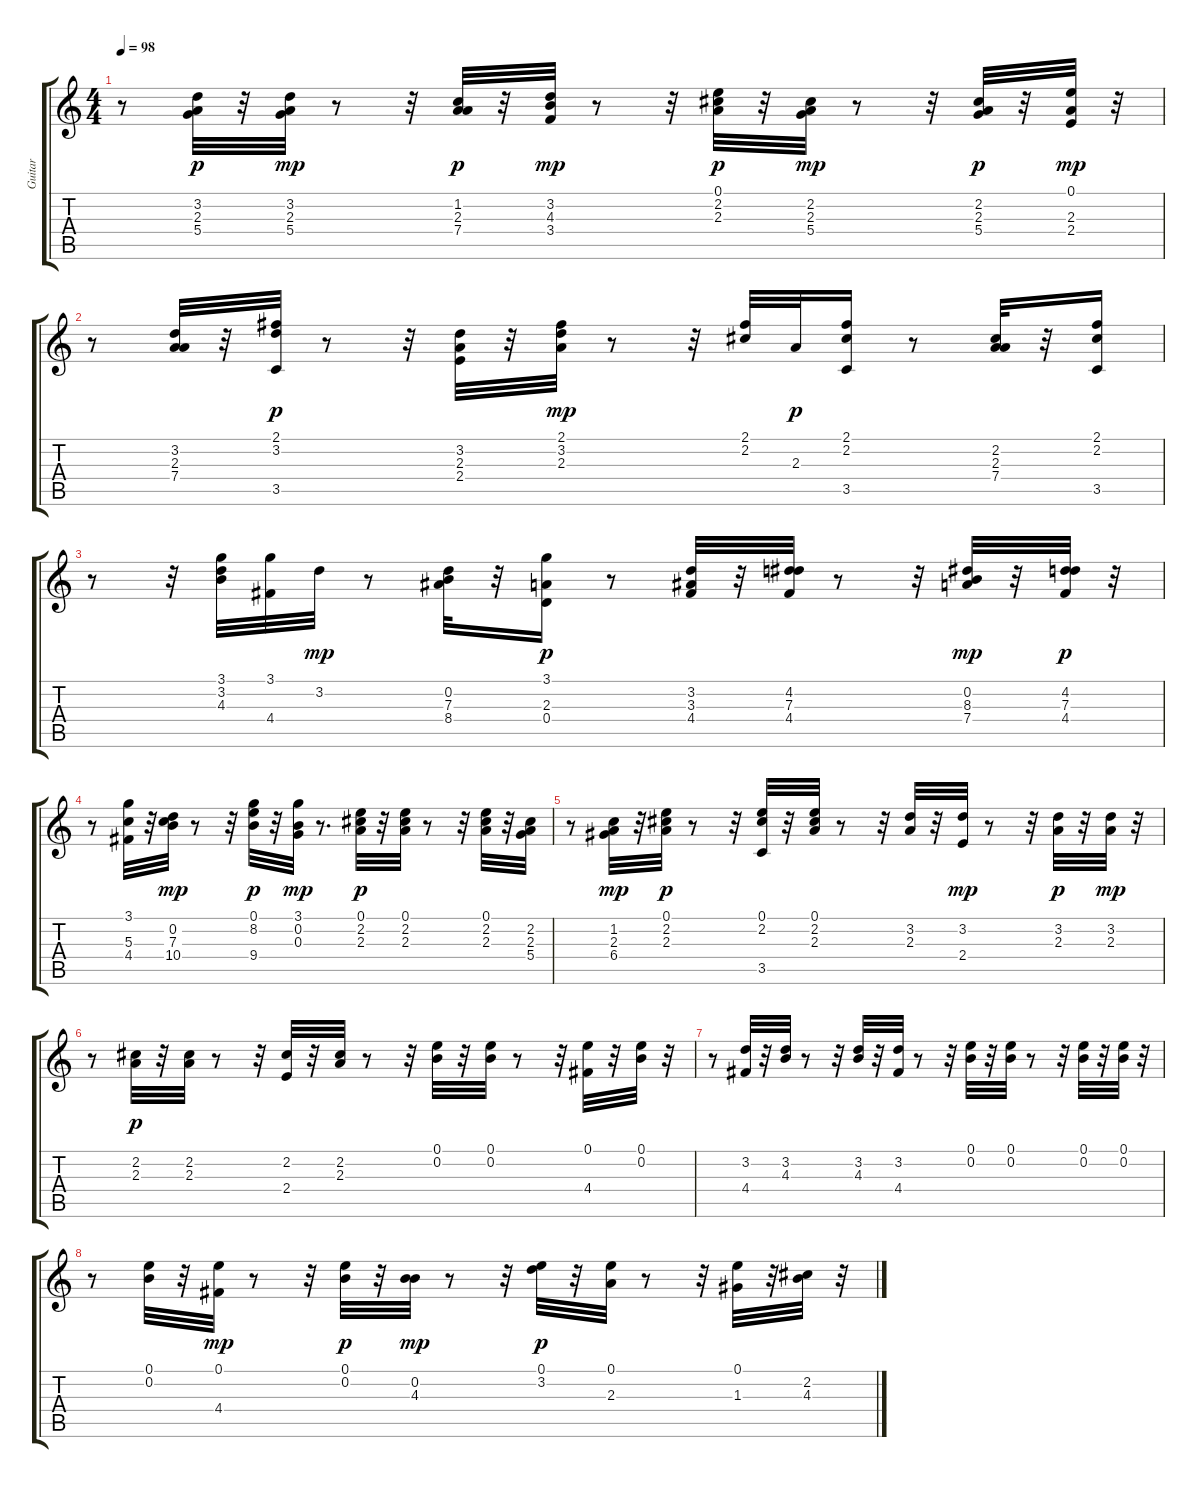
\track ("Guitar" "Guitar") {instrument overdrivenguitar}
\staff {score tabs}
\tuning (E4 B3 G3 D3 A2 E2) {hide}
\ts (4 4)
\tempo 98
\clef g2
\ks c
r.8{dy p} (3.2 2.3 5.4).32 r.32 (3.2 2.3 5.4).32{dy mp} r.8 r.32 (1.2 2.3 7.4).32{dy p} r.32 (3.2 4.3 3.4).32{dy mp} r.8 r.32 (0.1 2.2 2.3).32{dy p} r.32 (2.2 2.3 5.4).32{dy mp} r.8 r.32 (2.2 2.3 5.4).32{dy p} r.32 (0.1 2.3 2.4).32{dy mp} r.32 |
r.8 (3.2 2.3 7.4).32 r.32 (2.1 3.2 3.5).32{dy p} r.8 r.32 (3.2 2.3 2.4).32 r.32 (2.1 3.2 2.3).32{dy mp} r.8 r.32 (2.1 2.2).32 2.3.32{dy p} (2.1 2.2 3.5).16 r.8 (2.2 2.3 7.4).32 r.32 (2.1 2.2 3.5).16 |
r.8 r.32 (3.1 3.2 4.3).32 (3.1 4.4).32 3.2.32{dy mp} r.8 (0.2 7.3 8.4).32 r.32 (3.1 2.3 0.4).16{dy p} r.8 (3.2 3.3 4.4).32 r.32 (4.2 7.3 4.4).32 r.8 r.32 (0.2 8.3 7.4).32{dy mp} r.32 (4.2 7.3 4.4).32{dy p} r.32 |
r.8 (3.1 5.3 4.4).32 r.32 (0.2 7.3 10.4).32{dy mp} r.8 r.32 (0.1 8.2 9.4).32{dy p} r.32 (3.1 0.2 0.3).32{dy mp} r.8{d} (0.1 2.2 2.3).32{dy p} r.32 (0.1 2.2 2.3).32 r.8 r.32 (0.1 2.2 2.3).32 r.32 (2.2 2.3 5.4).32 |
r.8 (1.2 2.3 6.4).32{dy mp} r.32 (0.1 2.2 2.3).32{dy p} r.8 r.32 (0.1 2.2 3.5).32 r.32 (0.1 2.2 2.3).32 r.8 r.32 (3.2 2.3).32 r.32 (3.2 2.4).32{dy mp} r.8 r.32 (3.2 2.3).32{dy p} r.32 (3.2 2.3).32{dy mp} r.32 |
r.8 (2.2 2.3).32{dy p} r.32 (2.2 2.3).32 r.8 r.32 (2.2 2.4).32 r.32 (2.2 2.3).32 r.8 r.32 (0.1 0.2).32 r.32 (0.1 0.2).32 r.8 r.32 (0.1 4.4).32 r.32 (0.1 0.2).32 r.32 |
r.8 (3.2 4.4).32 r.32 (3.2 4.3).32 r.8 r.32 (3.2 4.3).32 r.32 (3.2 4.4).32 r.8 r.32 (0.1 0.2).32 r.32 (0.1 0.2).32 r.8 r.32 (0.1 0.2).32 r.32 (0.1 0.2).32 r.32 |
r.8 (0.1 0.2).32 r.32 (0.1 4.4).32{dy mp} r.8 r.32 (0.1 0.2).32{dy p} r.32 (0.2 4.3).32{dy mp} r.8 r.32 (0.1 3.2).32{dy p} r.32 (0.1 2.3).32 r.8 r.32 (0.1 1.3).32 r.32 (2.2 4.3).32 r.32
